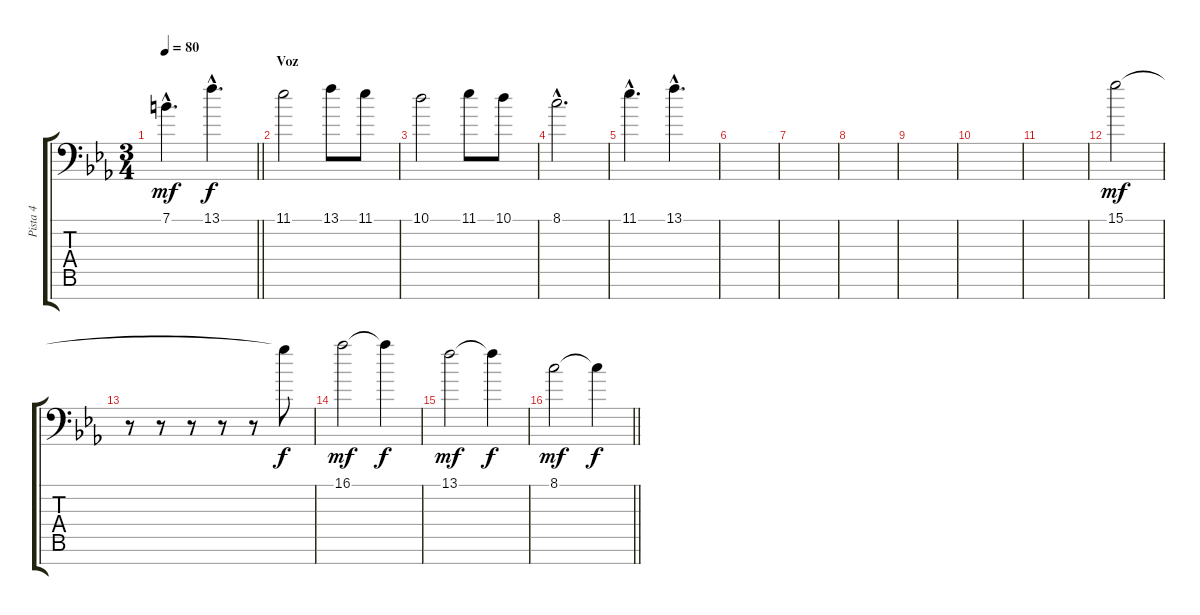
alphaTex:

\track ("Pista 4" "Pista 4") {instrument stringensemble1}
\staff {score tabs}
\tuning (E4 B3 G3 D3 A2 E2 C-1) {hide}
\ts (3 4)
\tempo 80
\clef f4
\barLineRight lightlight
\ks eb
7.1{hac}.4{d dy mf} 13.1{hac}.4{d dy f} |
\section ("" "Voz")
11.1.2 13.1.8 11.1.8 |
10.1.2 11.1.8 10.1.8 |
8.1{hac}.2{d} |
11.1{hac}.4{d} 13.1{hac}.4{d} |
|
|
|
|
|
|
15.1.2{dy mf} |
r.8 r.8 r.8 r.8 r.8 15.1{t}.8{dy f} |
16.1.2{dy mf} 16.1{t}.4{dy f} |
13.1.2{dy mf} 13.1{t}.4{dy f} |
\barLineRight lightlight
8.1.2{dy mf} 8.1{t}.4{dy f}
